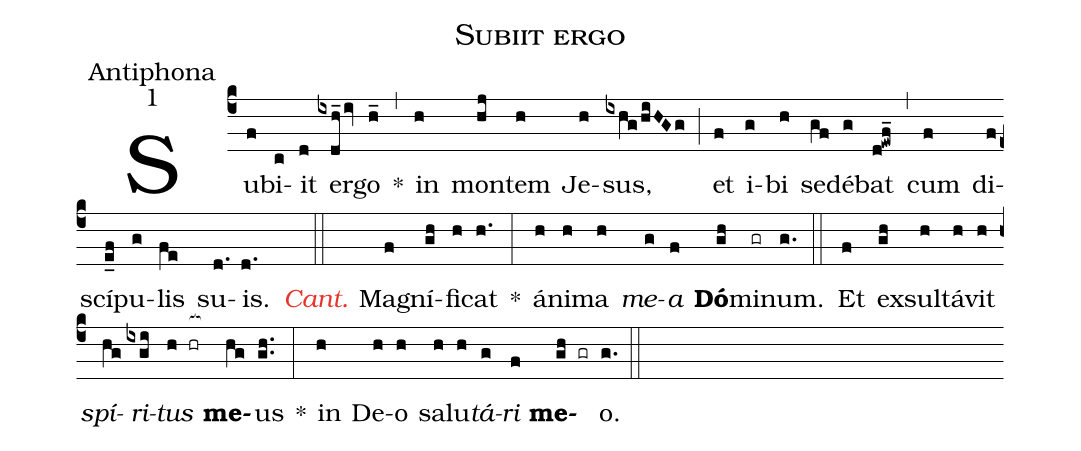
name:Subiit ergo;
office-part:Antiphona;
mode:1;
%%
(c4) Sub(f)i(c)it(d) er(ixdh_/iv)go(h_) *(,) in(h) mon(hj)tem(h) Je(h)sus,(ixhg/hiHGg) (;) et(f) i(g)bi(h) se(gf)dé(g)bat(d!ewf_) (,) cum(f) di(f)scí(e_f)pu(g)lis(fe) su(d.)is.(d.) (::)

<c><i>Cant.</i></c> M{a}(f)gní(gh)fi(h)cat(h.) *(:) á(h)ni(h)ma(h) <i>me</i>(g)<i>a</i>(f) <b>Dó</b>(gh)mi(gr)num.(g.) (::)
Et(f) ex(gh)sul(h)tá(h)vit(h) <i>spí</i>(hg)<i>ri</i>(ixgi)<i>tus</i>(h hr[ocb:1{]) <b>me</b>(hg[ocb:0}])us(gh..) *(:) in(h) De(h)o(h) sa(h)lu(h)<i>tá</i>(g)<i>ri</i>(f) <b>me</b>(gh gr)o.(g.) (::)
